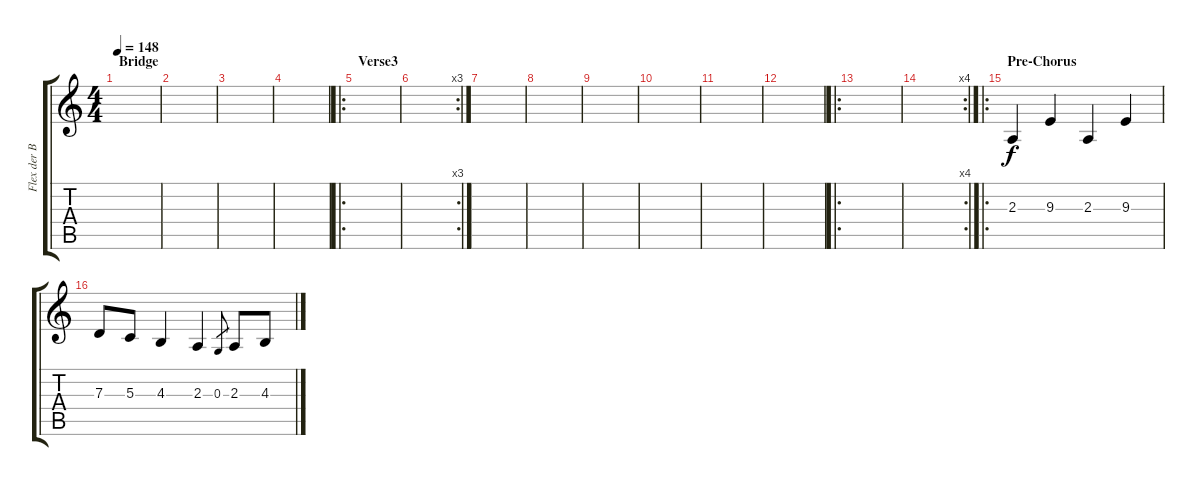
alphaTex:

\track ("Flex der Biegsame" "Flex der B") {instrument bagpipe}
\staff {score tabs}
\tuning (E4 B3 G3 D3 A2 E2) {hide}
\ts (4 4)
\section ("" "Bridge")
\tempo 148
\clef g2
\ks c
|
|
|
|
\ro
\section ("" "Verse3")
|
\rc 3
|
|
|
|
|
|
|
\ro
|
\rc 4
|
\ro
\section ("" "Pre-Chorus")
2.3.4 9.3.4 2.3.4 9.3.4 |
7.3.8 5.3.8 4.3.4 2.3.4 0.3.8{gr} 2.3.8 4.3.8
